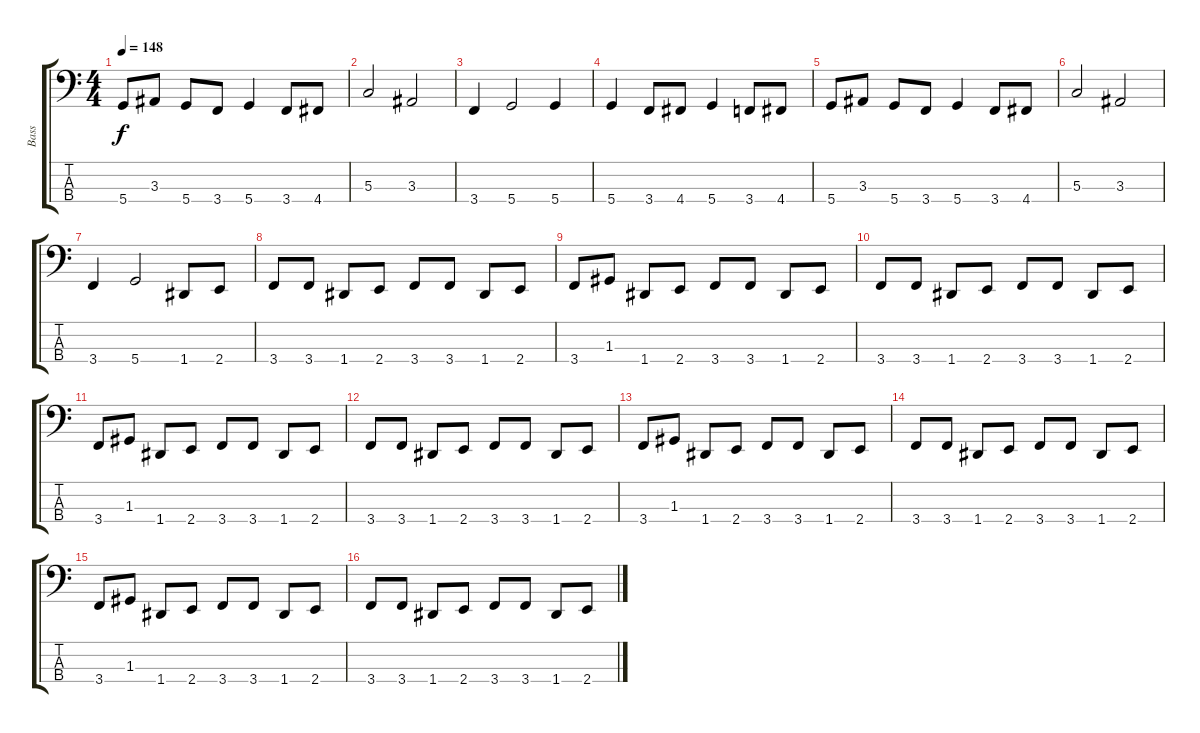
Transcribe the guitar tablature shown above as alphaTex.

\track ("Bass" "Bass") {instrument electricbassfinger}
\staff {score tabs}
\tuning (F2 C2 G1 D1) {hide}
\ts (4 4)
\tempo 148
\clef f4
\ks c
5.4.8{dy f} 3.3.8 5.4.8 3.4.8 5.4.4 3.4.8 4.4.8 |
5.3.2 3.3.2 |
3.4.4 5.4.2 5.4.4 |
5.4.4 3.4.8 4.4.8 5.4.4 3.4.8 4.4.8 |
5.4.8 3.3.8 5.4.8 3.4.8 5.4.4 3.4.8 4.4.8 |
5.3.2 3.3.2 |
3.4.4 5.4.2 1.4.8 2.4.8 |
3.4.8 3.4.8 1.4.8 2.4.8 3.4.8 3.4.8 1.4.8 2.4.8 |
3.4.8 1.3.8 1.4.8 2.4.8 3.4.8 3.4.8 1.4.8 2.4.8 |
3.4.8 3.4.8 1.4.8 2.4.8 3.4.8 3.4.8 1.4.8 2.4.8 |
3.4.8 1.3.8 1.4.8 2.4.8 3.4.8 3.4.8 1.4.8 2.4.8 |
3.4.8 3.4.8 1.4.8 2.4.8 3.4.8 3.4.8 1.4.8 2.4.8 |
3.4.8 1.3.8 1.4.8 2.4.8 3.4.8 3.4.8 1.4.8 2.4.8 |
3.4.8 3.4.8 1.4.8 2.4.8 3.4.8 3.4.8 1.4.8 2.4.8 |
3.4.8 1.3.8 1.4.8 2.4.8 3.4.8 3.4.8 1.4.8 2.4.8 |
3.4.8{volume 2} 3.4.8 1.4.8 2.4.8 3.4.8 3.4.8 1.4.8 2.4.8
